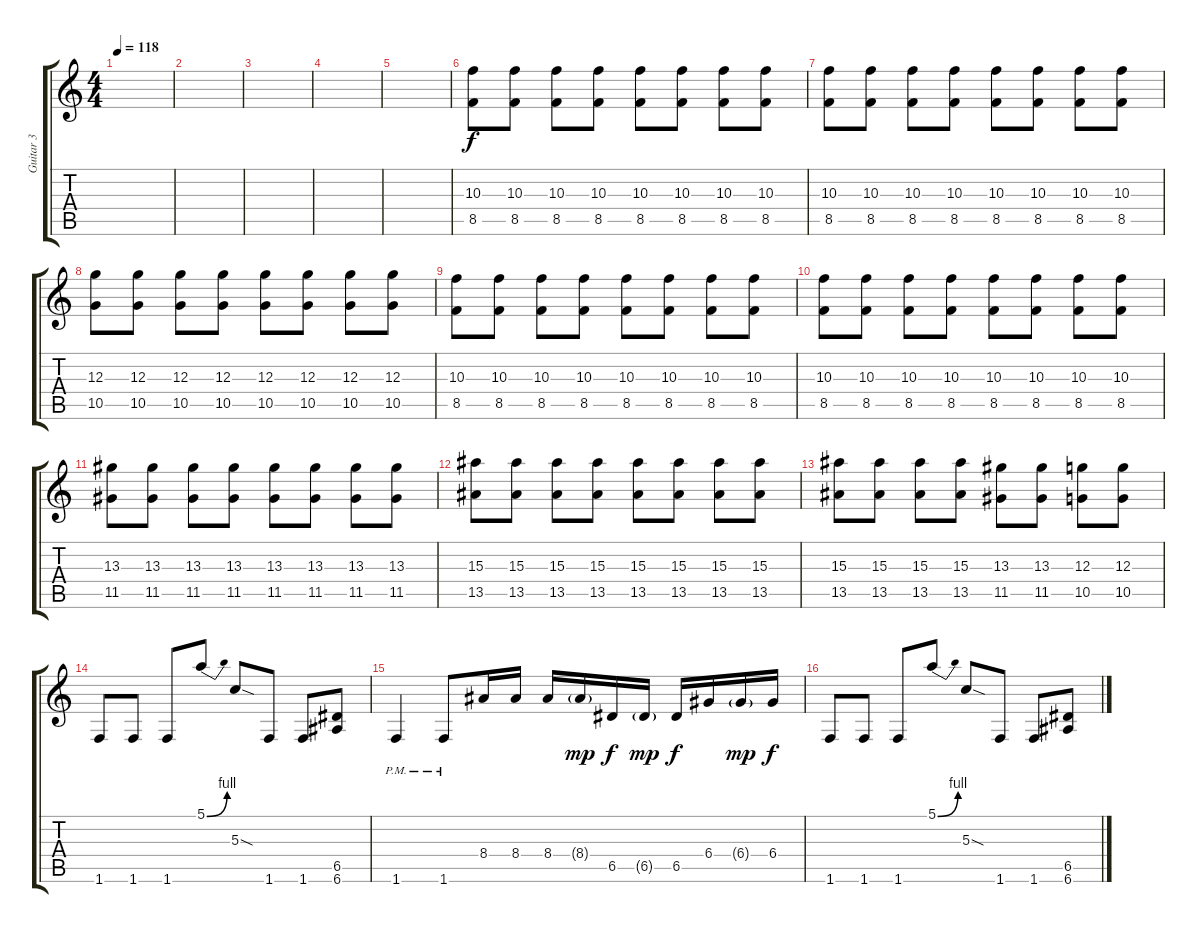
\track ("Guitar 3" "Guitar 3") {instrument distortionguitar}
\staff {score tabs}
\tuning (E4 B3 G3 D3 A2 E2) {hide}
\ts (4 4)
\tempo 118
\clef g2
\ks c
|
|
|
|
|
(10.3 8.5).8{dy f} (10.3 8.5).8 (10.3 8.5).8 (10.3 8.5).8 (10.3 8.5).8 (10.3 8.5).8 (10.3 8.5).8 (10.3 8.5).8 |
(10.3 8.5).8 (10.3 8.5).8 (10.3 8.5).8 (10.3 8.5).8 (10.3 8.5).8 (10.3 8.5).8 (10.3 8.5).8 (10.3 8.5).8 |
(12.3 10.5).8 (12.3 10.5).8 (12.3 10.5).8 (12.3 10.5).8 (12.3 10.5).8 (12.3 10.5).8 (12.3 10.5).8 (12.3 10.5).8 |
(10.3 8.5).8 (10.3 8.5).8 (10.3 8.5).8 (10.3 8.5).8 (10.3 8.5).8 (10.3 8.5).8 (10.3 8.5).8 (10.3 8.5).8 |
(10.3 8.5).8 (10.3 8.5).8 (10.3 8.5).8 (10.3 8.5).8 (10.3 8.5).8 (10.3 8.5).8 (10.3 8.5).8 (10.3 8.5).8 |
(13.3 11.5).8 (13.3 11.5).8 (13.3 11.5).8 (13.3 11.5).8 (13.3 11.5).8 (13.3 11.5).8 (13.3 11.5).8 (13.3 11.5).8 |
(15.3 13.5).8 (15.3 13.5).8 (15.3 13.5).8 (15.3 13.5).8 (15.3 13.5).8 (15.3 13.5).8 (15.3 13.5).8 (15.3 13.5).8 |
(15.3 13.5).8 (15.3 13.5).8 (15.3 13.5).8 (15.3 13.5).8 (13.3 11.5).8 (13.3 11.5).8 (12.3 10.5).8 (12.3 10.5).8 |
1.6.8 1.6.8 1.6.8 5.1{be (bend 0 0 60 4)}.8 5.3{sod}.8 1.6.8 1.6.8 (6.5 6.6).8 |
1.6{pm}.4 1.6{pm}.8 8.4.16 8.4.16 8.4.16 8.4{g}.16{dy mp} 6.5.16{dy f} 6.5{g}.16{dy mp} 6.5.16{dy f} 6.4.16 6.4{g}.16{dy mp} 6.4.16{dy f} |
1.6.8 1.6.8 1.6.8 5.1{be (bend 0 0 60 4)}.8 5.3{sod}.8 1.6.8 1.6.8 (6.5 6.6).8
